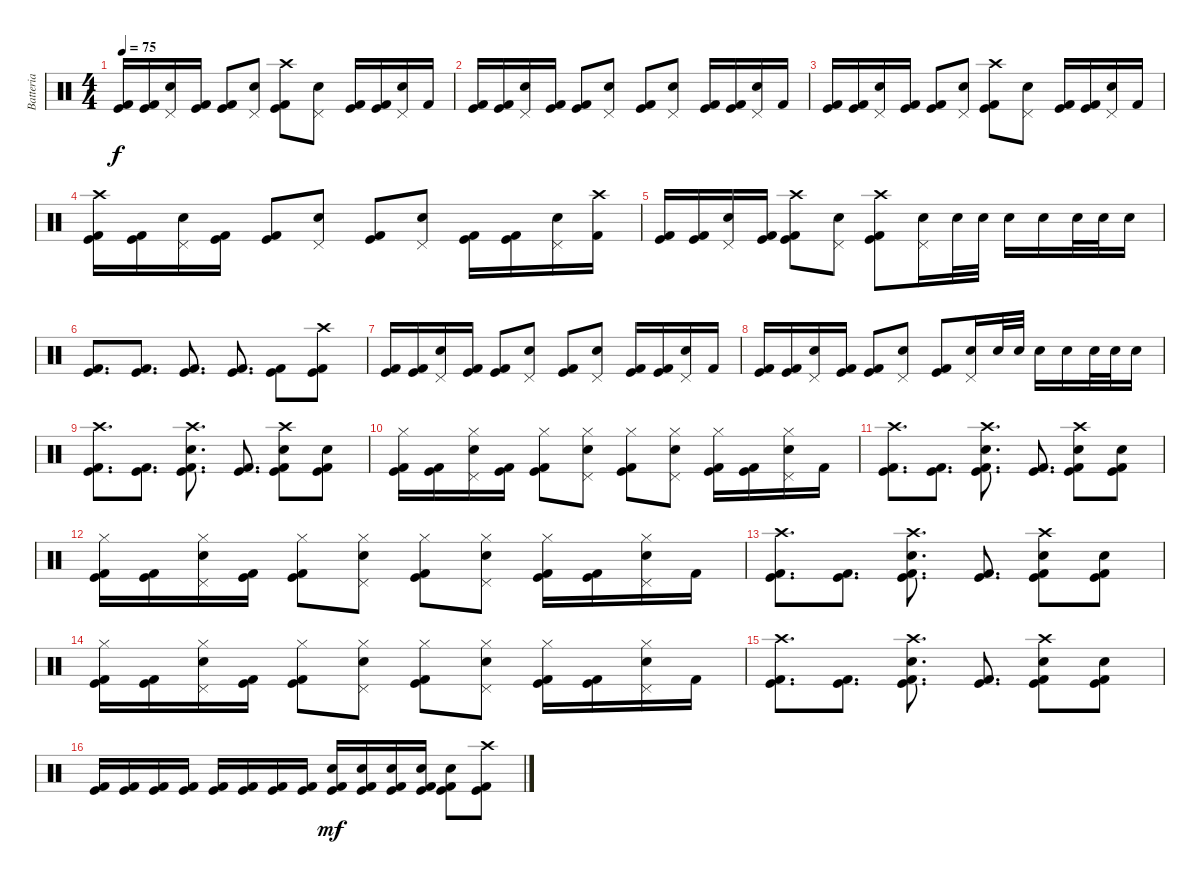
\track ("Batteria" "Batteria") {instrument percussion}
\staff {score}
\articulation defaults
\ts (4 4)
\tempo 75
\clef neutral
\ks c
("Kick (hit) 2" "Kick (hit)").16{dy f} ("Kick (hit) 2" "Kick (hit)").16 ("Electric Snare (hit)" "Pedal Hi-Hat (hit)").16 ("Kick (hit) 2" "Kick (hit)").16 ("Kick (hit) 2" "Kick (hit)").8 ("Electric Snare (hit)" "Pedal Hi-Hat (hit)").8 ("Kick (hit) 2" "Kick (hit)" "Crash high (hit)").8 ("Electric Snare (hit)" "Pedal Hi-Hat (hit)").8 ("Kick (hit) 2" "Kick (hit)").16 ("Kick (hit) 2" "Kick (hit)").16 ("Electric Snare (hit)" "Pedal Hi-Hat (hit)").16 "Kick (hit) 2".16 |
("Kick (hit) 2" "Kick (hit)").16 ("Kick (hit) 2" "Kick (hit)").16 ("Electric Snare (hit)" "Pedal Hi-Hat (hit)").16 ("Kick (hit) 2" "Kick (hit)").16 ("Kick (hit) 2" "Kick (hit)").8 ("Electric Snare (hit)" "Pedal Hi-Hat (hit)").8 ("Kick (hit) 2" "Kick (hit)").8 ("Electric Snare (hit)" "Pedal Hi-Hat (hit)").8 ("Kick (hit) 2" "Kick (hit)").16 ("Kick (hit) 2" "Kick (hit)").16 ("Electric Snare (hit)" "Pedal Hi-Hat (hit)").16 "Kick (hit) 2".16 |
("Kick (hit) 2" "Kick (hit)").16 ("Kick (hit) 2" "Kick (hit)").16 ("Electric Snare (hit)" "Pedal Hi-Hat (hit)").16 ("Kick (hit) 2" "Kick (hit)").16 ("Kick (hit) 2" "Kick (hit)").8 ("Electric Snare (hit)" "Pedal Hi-Hat (hit)").8 ("Kick (hit) 2" "Kick (hit)" "Crash high (hit)").8 ("Electric Snare (hit)" "Pedal Hi-Hat (hit)").8 ("Kick (hit) 2" "Kick (hit)").16 ("Kick (hit) 2" "Kick (hit)").16 ("Electric Snare (hit)" "Pedal Hi-Hat (hit)").16 "Kick (hit) 2".16 |
("Kick (hit) 2" "Kick (hit)" "Crash high (hit)").16 ("Kick (hit) 2" "Kick (hit)").16 ("Electric Snare (hit)" "Pedal Hi-Hat (hit)").16 ("Kick (hit) 2" "Kick (hit)").16 ("Kick (hit) 2" "Kick (hit)").8 ("Electric Snare (hit)" "Pedal Hi-Hat (hit)").8 ("Kick (hit) 2" "Kick (hit)").8 ("Electric Snare (hit)" "Pedal Hi-Hat (hit)").8 ("Kick (hit) 2" "Kick (hit)").16 ("Kick (hit) 2" "Kick (hit)").16 ("Electric Snare (hit)" "Pedal Hi-Hat (hit)").16 ("Kick (hit) 2" "Crash high (hit)").16 |
("Kick (hit) 2" "Kick (hit)").16 ("Kick (hit) 2" "Kick (hit)").16 ("Electric Snare (hit)" "Pedal Hi-Hat (hit)").16 ("Kick (hit) 2" "Kick (hit)").16 ("Kick (hit) 2" "Kick (hit)" "Crash high (hit)").8 ("Electric Snare (hit)" "Pedal Hi-Hat (hit)").8 ("Kick (hit) 2" "Kick (hit)" "Crash high (hit)").8 ("Electric Snare (hit)" "Pedal Hi-Hat (hit)").16 "Electric Snare (hit)".32 "Electric Snare (hit)".32 "Electric Snare (hit)".16 "Electric Snare (hit)".16 "Electric Snare (hit)".32 "Electric Snare (hit)".32 "Electric Snare (hit)".16 |
("Kick (hit) 2" "Kick (hit)").8{d} ("Kick (hit) 2" "Kick (hit)").8{d} ("Kick (hit) 2" "Kick (hit)").8{d} ("Kick (hit) 2" "Kick (hit)").8{d} ("Kick (hit) 2" "Kick (hit)").8 ("Kick (hit) 2" "Kick (hit)" "Crash high (hit)").8 |
("Kick (hit) 2" "Kick (hit)").16 ("Kick (hit) 2" "Kick (hit)").16 ("Electric Snare (hit)" "Pedal Hi-Hat (hit)").16 ("Kick (hit) 2" "Kick (hit)").16 ("Kick (hit) 2" "Kick (hit)").8 ("Electric Snare (hit)" "Pedal Hi-Hat (hit)").8 ("Kick (hit) 2" "Kick (hit)").8 ("Electric Snare (hit)" "Pedal Hi-Hat (hit)").8 ("Kick (hit) 2" "Kick (hit)").16 ("Kick (hit) 2" "Kick (hit)").16 ("Electric Snare (hit)" "Pedal Hi-Hat (hit)").16 "Kick (hit) 2".16 |
("Kick (hit) 2" "Kick (hit)").16 ("Kick (hit) 2" "Kick (hit)").16 ("Electric Snare (hit)" "Pedal Hi-Hat (hit)").16 ("Kick (hit) 2" "Kick (hit)").16 ("Kick (hit) 2" "Kick (hit)").8 ("Electric Snare (hit)" "Pedal Hi-Hat (hit)").8 ("Kick (hit) 2" "Kick (hit)").8 ("Electric Snare (hit)" "Pedal Hi-Hat (hit)").16 "Electric Snare (hit)".32 "Electric Snare (hit)".32 "Electric Snare (hit)".16 "Electric Snare (hit)".16 "Electric Snare (hit)".32 "Electric Snare (hit)".32 "Electric Snare (hit)".16 |
("Kick (hit) 2" "Kick (hit)" "Crash high (hit)").8{d} ("Kick (hit) 2" "Kick (hit)").8{d} ("Kick (hit) 2" "Kick (hit)" "Electric Snare (hit)" "Crash high (hit)").8{d} ("Kick (hit) 2" "Kick (hit)").8{d} ("Kick (hit) 2" "Kick (hit)" "Electric Snare (hit)" "Crash high (hit)").8 ("Kick (hit) 2" "Kick (hit)" "Electric Snare (hit)").8 |
("Kick (hit) 2" "Kick (hit)" "Hi-Hat (closed)").16 ("Kick (hit) 2" "Kick (hit)").16 ("Electric Snare (hit)" "Pedal Hi-Hat (hit)" "Hi-Hat (closed)").16 ("Kick (hit) 2" "Kick (hit)").16 ("Kick (hit) 2" "Kick (hit)" "Hi-Hat (closed)").8 ("Electric Snare (hit)" "Pedal Hi-Hat (hit)" "Hi-Hat (closed)").8 ("Kick (hit) 2" "Kick (hit)" "Hi-Hat (closed)").8 ("Electric Snare (hit)" "Pedal Hi-Hat (hit)" "Hi-Hat (closed)").8 ("Kick (hit) 2" "Kick (hit)" "Hi-Hat (closed)").16 ("Kick (hit) 2" "Kick (hit)").16 ("Electric Snare (hit)" "Pedal Hi-Hat (hit)" "Hi-Hat (closed)").16 "Kick (hit) 2".16 |
("Kick (hit) 2" "Kick (hit)" "Crash high (hit)").8{d} ("Kick (hit) 2" "Kick (hit)").8{d} ("Kick (hit) 2" "Kick (hit)" "Electric Snare (hit)" "Crash high (hit)").8{d} ("Kick (hit) 2" "Kick (hit)").8{d} ("Kick (hit) 2" "Kick (hit)" "Electric Snare (hit)" "Crash high (hit)").8 ("Kick (hit) 2" "Kick (hit)" "Electric Snare (hit)").8 |
("Kick (hit) 2" "Kick (hit)" "Hi-Hat (closed)").16 ("Kick (hit) 2" "Kick (hit)").16 ("Electric Snare (hit)" "Pedal Hi-Hat (hit)" "Hi-Hat (closed)").16 ("Kick (hit) 2" "Kick (hit)").16 ("Kick (hit) 2" "Kick (hit)" "Hi-Hat (closed)").8 ("Electric Snare (hit)" "Pedal Hi-Hat (hit)" "Hi-Hat (closed)").8 ("Kick (hit) 2" "Kick (hit)" "Hi-Hat (closed)").8 ("Electric Snare (hit)" "Pedal Hi-Hat (hit)" "Hi-Hat (closed)").8 ("Kick (hit) 2" "Kick (hit)" "Hi-Hat (closed)").16 ("Kick (hit) 2" "Kick (hit)").16 ("Electric Snare (hit)" "Pedal Hi-Hat (hit)" "Hi-Hat (closed)").16 "Kick (hit) 2".16 |
("Kick (hit) 2" "Kick (hit)" "Crash high (hit)").8{d} ("Kick (hit) 2" "Kick (hit)").8{d} ("Kick (hit) 2" "Kick (hit)" "Electric Snare (hit)" "Crash high (hit)").8{d} ("Kick (hit) 2" "Kick (hit)").8{d} ("Kick (hit) 2" "Kick (hit)" "Electric Snare (hit)" "Crash high (hit)").8 ("Kick (hit) 2" "Kick (hit)" "Electric Snare (hit)").8 |
("Kick (hit) 2" "Kick (hit)" "Hi-Hat (closed)").16 ("Kick (hit) 2" "Kick (hit)").16 ("Electric Snare (hit)" "Pedal Hi-Hat (hit)" "Hi-Hat (closed)").16 ("Kick (hit) 2" "Kick (hit)").16 ("Kick (hit) 2" "Kick (hit)" "Hi-Hat (closed)").8 ("Electric Snare (hit)" "Pedal Hi-Hat (hit)" "Hi-Hat (closed)").8 ("Kick (hit) 2" "Kick (hit)" "Hi-Hat (closed)").8 ("Electric Snare (hit)" "Pedal Hi-Hat (hit)" "Hi-Hat (closed)").8 ("Kick (hit) 2" "Kick (hit)" "Hi-Hat (closed)").16 ("Kick (hit) 2" "Kick (hit)").16 ("Electric Snare (hit)" "Pedal Hi-Hat (hit)" "Hi-Hat (closed)").16 "Kick (hit) 2".16 |
("Kick (hit) 2" "Kick (hit)" "Crash high (hit)").8{d} ("Kick (hit) 2" "Kick (hit)").8{d} ("Kick (hit) 2" "Kick (hit)" "Electric Snare (hit)" "Crash high (hit)").8{d} ("Kick (hit) 2" "Kick (hit)").8{d} ("Kick (hit) 2" "Kick (hit)" "Electric Snare (hit)" "Crash high (hit)").8 ("Kick (hit) 2" "Kick (hit)" "Electric Snare (hit)").8 |
("Kick (hit) 2" "Kick (hit)").16 ("Kick (hit) 2" "Kick (hit)").16 ("Kick (hit) 2" "Kick (hit)").16 ("Kick (hit) 2" "Kick (hit)").16 ("Kick (hit) 2" "Kick (hit)").16 ("Kick (hit) 2" "Kick (hit)").16 ("Kick (hit) 2" "Kick (hit)").16 ("Kick (hit) 2" "Kick (hit)").16 ("Kick (hit) 2" "Kick (hit)" "Electric Snare (hit)").16{dy mf} ("Kick (hit) 2" "Kick (hit)" "Electric Snare (hit)").16 ("Kick (hit) 2" "Kick (hit)" "Electric Snare (hit)").16 ("Kick (hit) 2" "Kick (hit)" "Electric Snare (hit)").16 ("Kick (hit) 2" "Kick (hit)" "Electric Snare (hit)").8 ("Kick (hit) 2" "Kick (hit)" "Crash high (hit)").8
